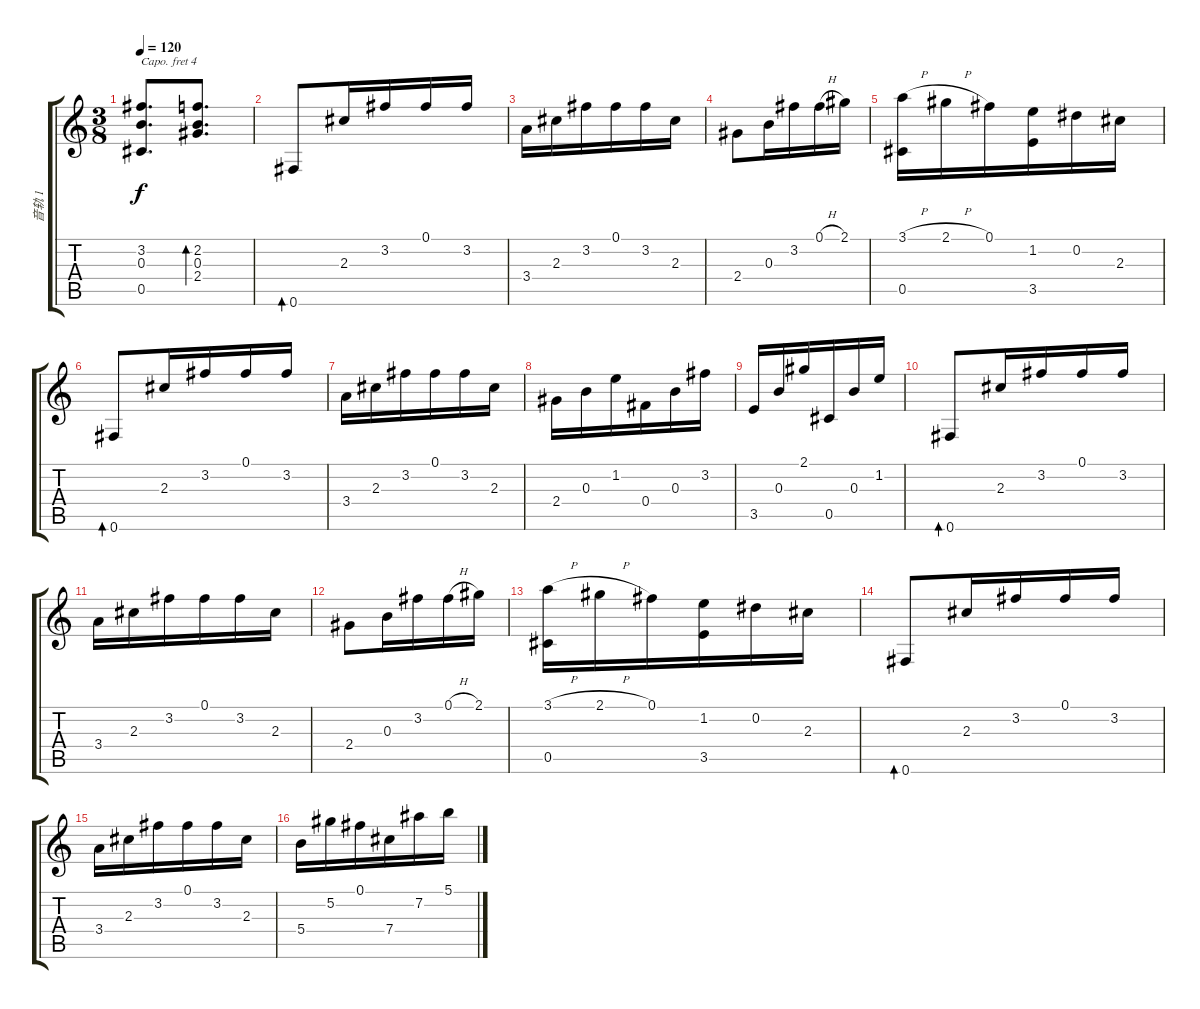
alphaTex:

\track ("音轨 1" "音轨 1") {instrument acousticguitarsteel}
\staff {score tabs}
\capo 4
\tuning (D4 B3 G3 D3 A2 D2) {hide}
\ts (3 8)
\tempo 120
\clef g2
\ks c
(3.2 0.3 0.5).8{d dy f} (2.2 0.3 2.4).8{d bd 60} |
0.6.8{bd 60} 2.3.16 3.2.16 0.1.16 3.2.16 |
3.4.16 2.3.16 3.2.16 0.1.16 3.2.16 2.3.16 |
2.4.8 0.3.16 3.2.16 0.1{h}.16 2.1.16 |
(3.1{h} 0.5).16 2.1{h}.16 0.1.16 (1.2 3.5).16 0.2.16 2.3.16 |
0.6.8{bd 60} 2.3.16 3.2.16 0.1.16 3.2.16 |
3.4.16 2.3.16 3.2.16 0.1.16 3.2.16 2.3.16 |
2.4.16 0.3.16 1.2.16 0.4.16 0.3.16 3.2.16 |
3.5.16 0.3.16 2.1.16 0.5.16 0.3.16 1.2.16 |
0.6.8{bd 60} 2.3.16 3.2.16 0.1.16 3.2.16 |
3.4.16 2.3.16 3.2.16 0.1.16 3.2.16 2.3.16 |
2.4.8 0.3.16 3.2.16 0.1{h}.16 2.1.16 |
(3.1{h} 0.5).16 2.1{h}.16 0.1.16 (1.2 3.5).16 0.2.16 2.3.16 |
0.6.8{bd 60} 2.3.16 3.2.16 0.1.16 3.2.16 |
3.4.16 2.3.16 3.2.16 0.1.16 3.2.16 2.3.16 |
5.4.16 5.2.16 0.1.16 7.4.16 7.2.16 5.1.16
